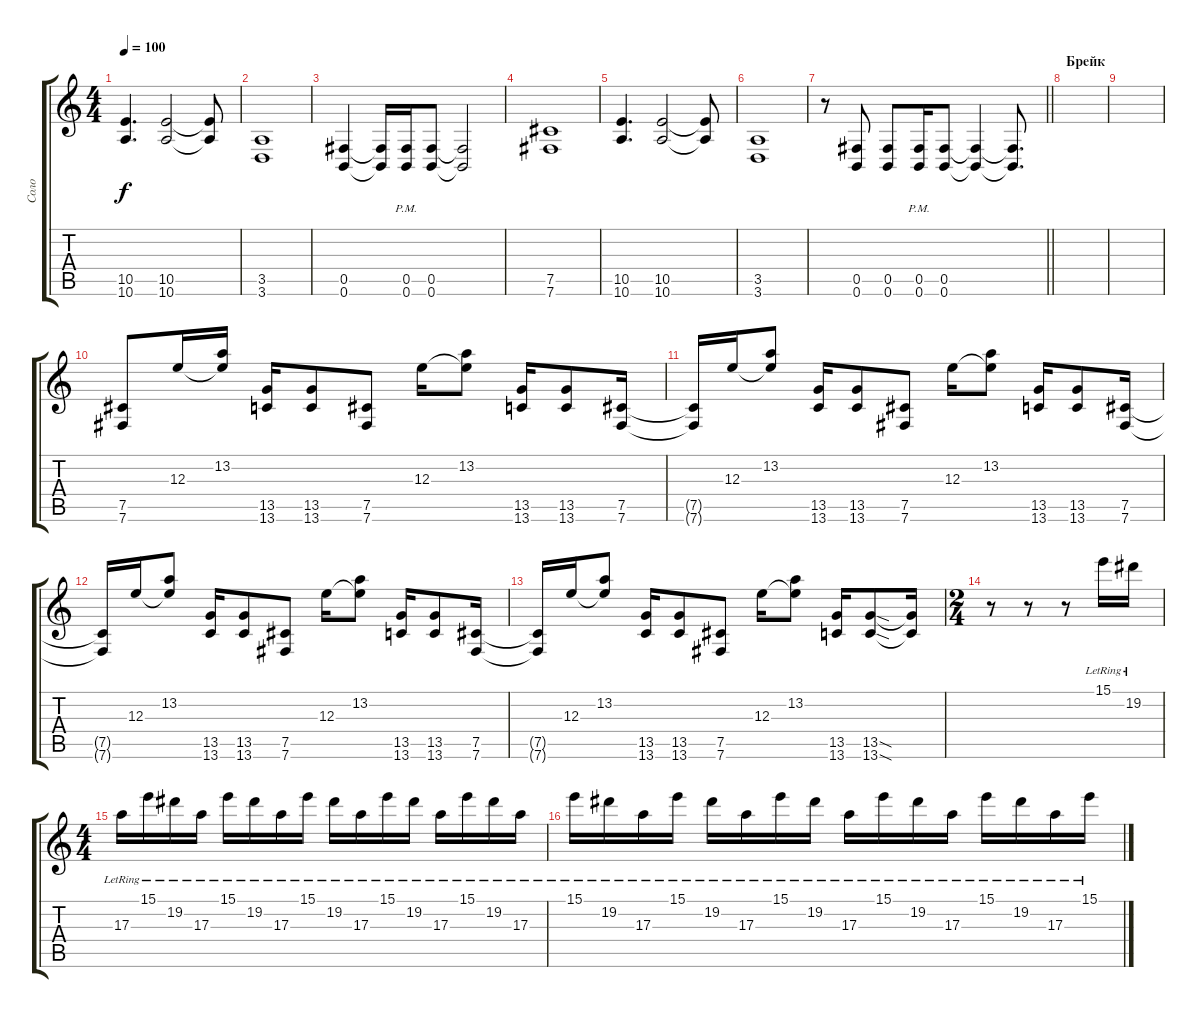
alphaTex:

\track ("Соло" "Соло") {instrument distortionguitar}
\staff {score tabs}
\tuning (Db4 Ab3 E3 B2 Gb2 B1) {hide}
\ts (4 4)
\tempo 100
\clef g2
\ks c
(10.5 10.6).4{d dy f} (10.5 10.6).2 (10.5{t} 10.6{t}).8 |
(3.5 3.6).1 |
(0.5 0.6).4 (0.5{t} 0.6{t}).16 (0.5{pm} 0.6{pm}).16 (0.5 0.6).8 (0.5{t} 0.6{t}).2 |
(7.5 7.6).1 |
(10.5 10.6).4{d} (10.5 10.6).2 (10.5{t} 10.6{t}).8 |
(3.5 3.6).1 |
\barLineRight lightlight
r.8 (0.5 0.6).8 (0.5 0.6).8 (0.5{pm} 0.6{pm}).16 (0.5 0.6).8 (0.5{t} 0.6{t}).4 (0.5{t} 0.6{t}).8{d} |
\section ("" "Брейк")
|
|
(7.5 7.6).8 12.3.16 (13.2 12.3{t}).16 (13.5 13.6).16 (13.5 13.6).8 (7.5 7.6).8 12.3.16 (13.2 12.3{t}).8 (13.5 13.6).16 (13.5 13.6).8 (7.5 7.6).16 |
(7.5{t} 7.6{t}).16 12.3.16 (13.2 12.3{t}).8 (13.5 13.6).16 (13.5 13.6).8 (7.5 7.6).8 12.3.16 (13.2 12.3{t}).8 (13.5 13.6).16 (13.5 13.6).8 (7.5 7.6).16 |
(7.5{t} 7.6{t}).16 12.3.16 (13.2 12.3{t}).8 (13.5 13.6).16 (13.5 13.6).8 (7.5 7.6).8 12.3.16 (13.2 12.3{t}).8 (13.5 13.6).16 (13.5 13.6).8 (7.5 7.6).16 |
(7.5{t} 7.6{t}).16 12.3.16 (13.2 12.3{t}).8 (13.5 13.6).16 (13.5 13.6).8 (7.5 7.6).8 12.3.16 (13.2 12.3{t}).8 (13.5 13.6).16 (13.5{sod} 13.6{sod}).8 (13.5{t} 13.6{t}).16 |
\ts (2 4)
r.8 r.8 r.8 15.1{lr}.16 19.2{lr}.16 |
\ts (4 4)
17.3{lr}.16 15.1{lr}.16 19.2{lr}.16 17.3{lr}.16 15.1{lr}.16 19.2{lr}.16 17.3{lr}.16 15.1{lr}.16 19.2{lr}.16 17.3{lr}.16 15.1{lr}.16 19.2{lr}.16 17.3{lr}.16 15.1{lr}.16 19.2{lr}.16 17.3{lr}.16 |
15.1{lr}.16 19.2{lr}.16 17.3{lr}.16 15.1{lr}.16 19.2{lr}.16 17.3{lr}.16 15.1{lr}.16 19.2{lr}.16 17.3{lr}.16 15.1{lr}.16 19.2{lr}.16 17.3{lr}.16 15.1{lr}.16 19.2{lr}.16 17.3{lr}.16 15.1{lr}.16
